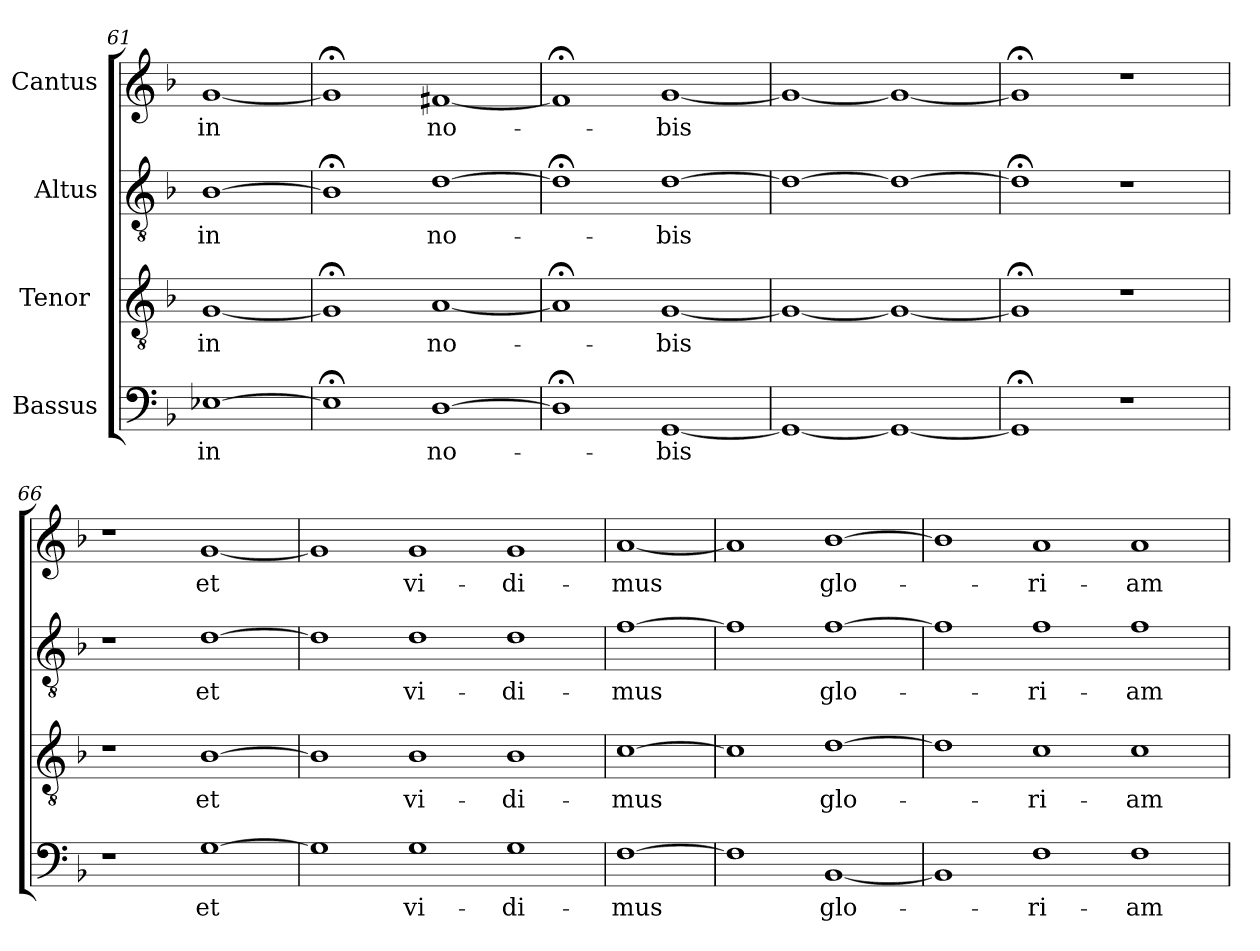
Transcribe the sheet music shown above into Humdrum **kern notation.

**kern	**text	**kern	**text	**kern	**text	**kern	**text
*part4	*part4	*part3	*part3	*part2	*part2	*part1	*part1
*staff4	*staff4	*staff3	*staff3	*staff2	*staff2	*staff1	*staff1
*I"Bassus	*	*I"Tenor 	*	*I"Altus	*	*I"Cantus	*
*clefF4	*	*clefGv2	*	*clefGv2	*	*clefG2	*
*k[b-]	*	*k[b-]	*	*k[b-]	*	*k[b-]	*
*F:	*	*F:	*	*F:	*	*F:	*
=61	=61	=61	=61	=61	=61	=61	=61
[1E-X\	in	[1G/	in	[1B-\	in	[1g/	in
=62	=62	=62	=62	=62	=62	=62	=62
1E-;<\]	.	1G;</]	.	1B-;<\]	.	1g;</]	.
[1D\	no-	[1A/	no-	[1d\	no-	[1f#X/	no-
=63	=63	=63	=63	=63	=63	=63	=63
1D;<\]	.	1A;</]	.	1d;<\]	.	1f#;</]	.
[1GG/	-bis	[1G/	-bis	[1d\	-bis	[1g/	-bis
=64	=64	=64	=64	=64	=64	=64	=64
1GG/_	.	1G/_	.	1d\_	.	1g/_	.
1GG/_	.	1G/_	.	1d\_	.	1g/_	.
=65	=65	=65	=65	=65	=65	=65	=65
1GG;</]	.	1G;</]	.	1d;<\]	.	1g;</]	.
1r	.	1r	.	1r	.	1r	.
!!LO:LB:g=z
=66	=66	=66	=66	=66	=66	=66	=66
1r	.	1r	.	1r	.	1r	.
[1G\	et	[1B-\	et	[1d\	et	[1g/	et
=67	=67	=67	=67	=67	=67	=67	=67
1G\]	.	1B-\]	.	1d\]	.	1g/]	.
1G\	vi-	1B-\	vi-	1d\	vi-	1g/	vi-
1G\	-di-	1B-\	-di-	1d\	-di-	1g/	-di-
=68	=68	=68	=68	=68	=68	=68	=68
[1F\	-mus	[1c\	-mus	[1f\	-mus	[1a/	-mus
=69	=69	=69	=69	=69	=69	=69	=69
1F\]	.	1c\]	.	1f\]	.	1a/]	.
[1BB-/	glo-	[1d\	glo-	[1f\	glo-	[1b-\	glo-
=70	=70	=70	=70	=70	=70	=70	=70
1BB-/]	.	1d\]	.	1f\]	.	1b-\]	.
1F\	-ri-	1c\	-ri-	1f\	-ri-	1a/	-ri-
1F\	-am	1c\	-am	1f\	-am	1a/	-am
=	=	=	=	=	=	=	=
*-	*-	*-	*-	*-	*-	*-	*-
